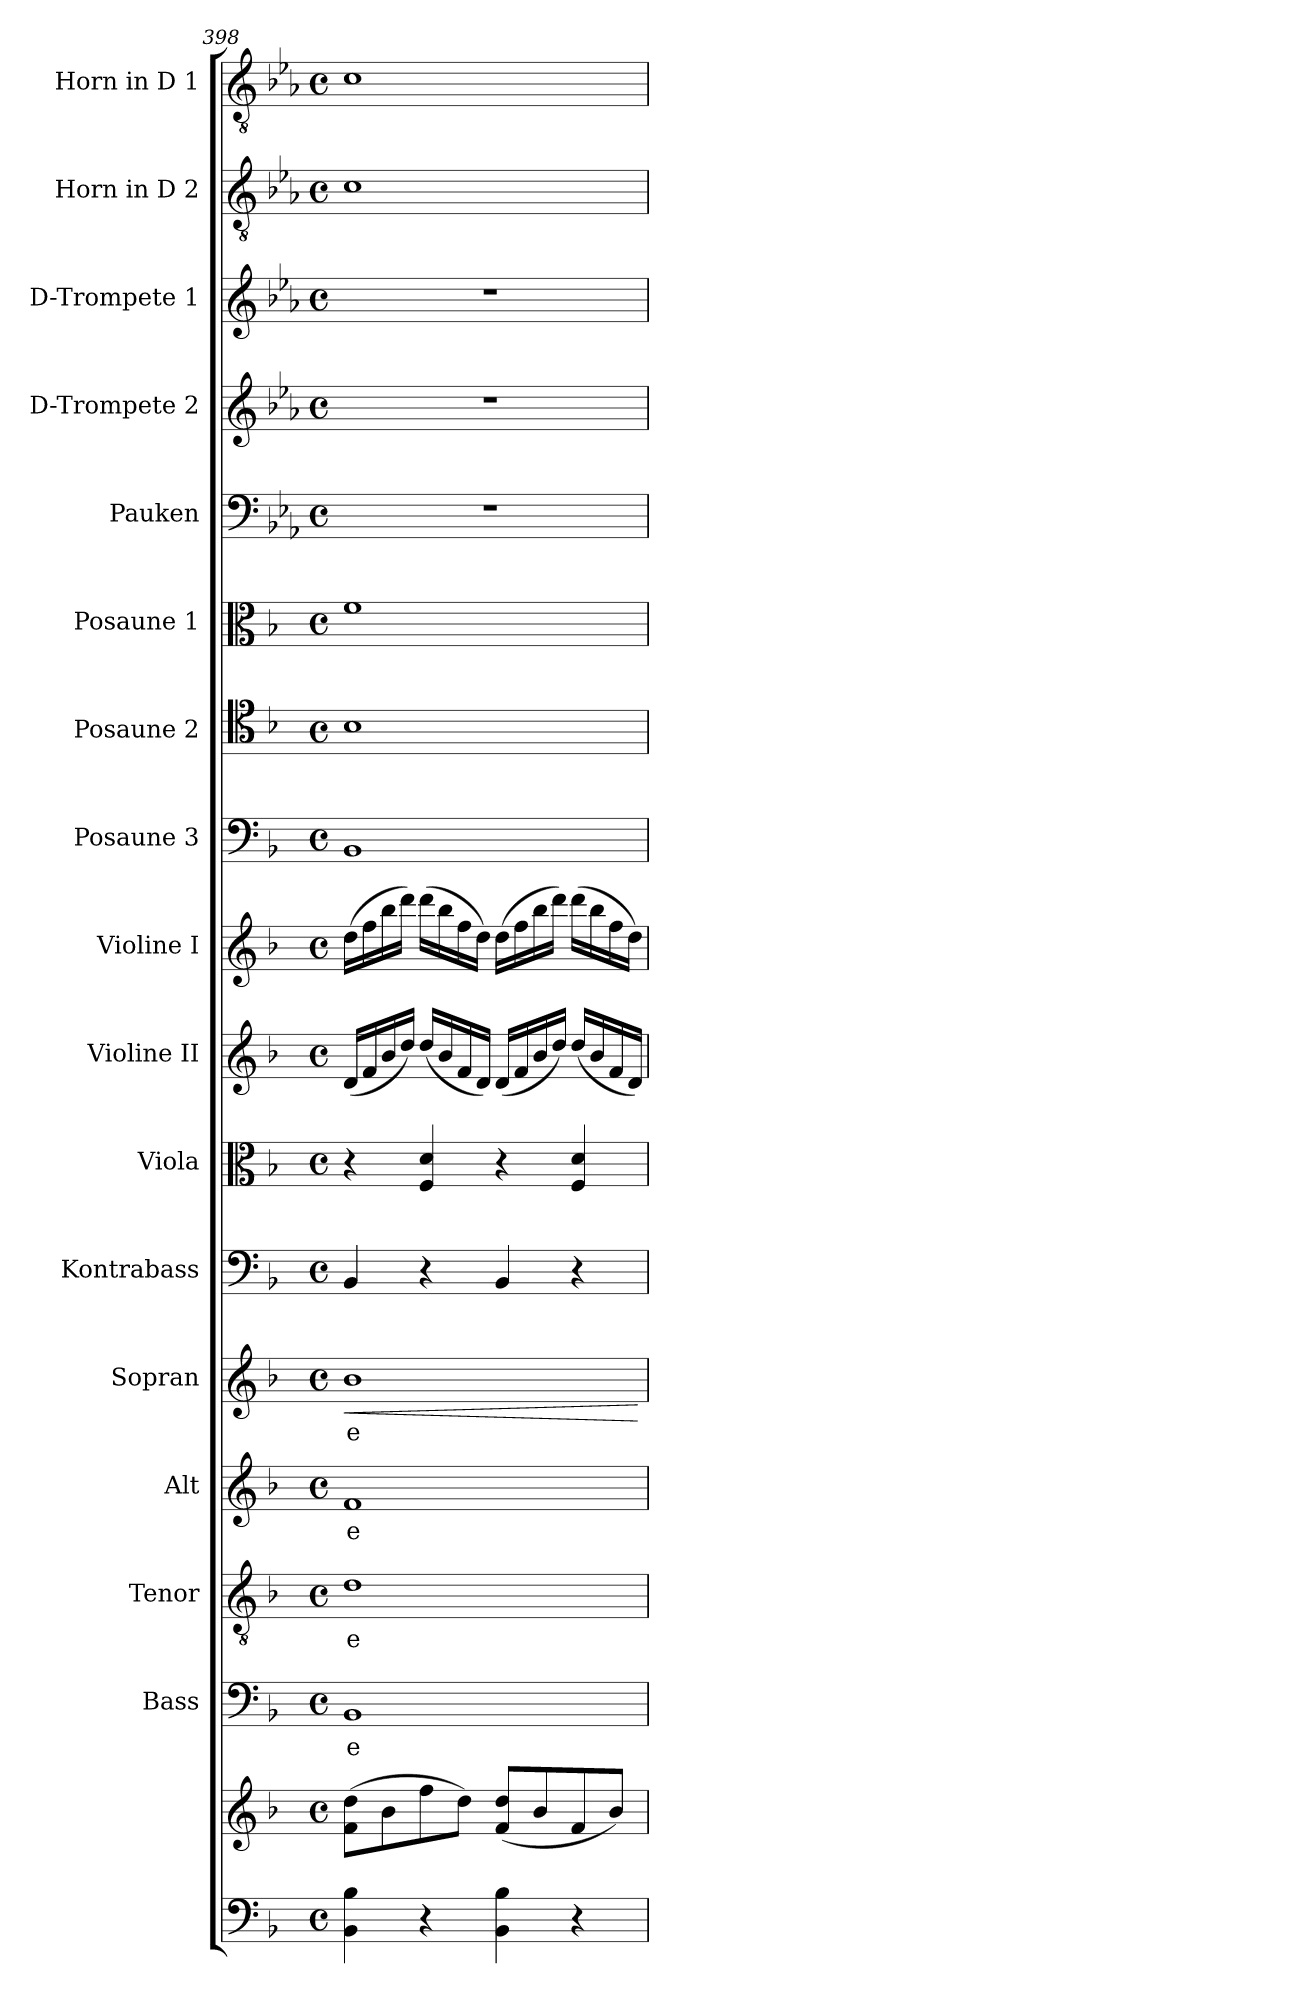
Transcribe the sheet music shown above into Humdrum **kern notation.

**kern	**kern	**kern	**text	**kern	**text	**kern	**text	**kern	**text	**dynam	**kern	**kern	**kern	**kern	**kern	**kern	**kern	**kern	**kern	**kern	**kern	**kern
*part17	*part17	*part16	*part16	*part15	*part15	*part14	*part14	*part13	*part13	*part13	*part12	*part11	*part10	*part9	*part8	*part7	*part6	*part5	*part4	*part3	*part2	*part1
*staff18	*staff17	*staff16	*staff16	*staff15	*staff15	*staff14	*staff14	*staff13	*staff13	*staff13	*staff12	*staff11	*staff10	*staff9	*staff8	*staff7	*staff6	*staff5	*staff4	*staff3	*staff2	*staff1
*	*	*I"Bass	*	*I"Tenor	*	*I"Alt	*	*I"Sopran	*	*	*I"Kontrabass	*I"Viola	*I"Violine II	*I"Violine I	*I"Posaune 3	*I"Posaune 2	*I"Posaune 1	*I"Pauken	*I"D-Trompete 2	*I"D-Trompete 1	*I"Horn in D 2	*I"Horn in D 1
*	*	*I'B.	*	*I'T.	*	*I'A.	*	*I'S.	*	*	*I'Kb.	*I'Vla.	*I'Vl. II	*I'Vl. I	*I'Pos. 3	*I'Pos. 2	*I'Pos. 1	*I'Pk.	*I'D Trp. 2	*I'D Trp. 1	*I'Hrn. 2	*I'Hrn. 1
*clefF4	*clefG2	*clefF4	*	*clefGv2	*	*clefG2	*	*clefG2	*	*	*clefF4	*clefC3	*clefG2	*clefG2	*clefF4	*clefC4	*clefC3	*clefF4	*clefG2	*clefG2	*clefGv2	*clefGv2
*	*	*	*	*	*	*	*	*	*	*	*ITrd7c12	*	*	*	*	*	*	*ITrd-1c-2	*ITrd-1c-2	*ITrd-1c-2	*ITrd-1c-2	*ITrd-1c-2
*k[b-]	*k[b-]	*k[b-]	*	*k[b-]	*	*k[b-]	*	*k[b-]	*	*	*k[b-]	*k[b-]	*k[b-]	*k[b-]	*k[b-]	*k[b-]	*k[b-]	*k[b-]	*k[b-]	*k[b-]	*k[b-]	*k[b-]
*F:	*F:	*F:	*	*F:	*	*F:	*	*F:	*	*	*F:	*F:	*F:	*F:	*F:	*F:	*F:	*F:	*F:	*F:	*F:	*F:
*M4/4	*M4/4	*M4/4	*	*M4/4	*	*M4/4	*	*M4/4	*	*	*M4/4	*M4/4	*M4/4	*M4/4	*M4/4	*M4/4	*M4/4	*M4/4	*M4/4	*M4/4	*M4/4	*M4/4
*met(c)	*met(c)	*met(c)	*	*met(c)	*	*met(c)	*	*met(c)	*	*	*met(c)	*met(c)	*met(c)	*met(c)	*met(c)	*met(c)	*met(c)	*met(c)	*met(c)	*met(c)	*met(c)	*met(c)
=398	=398	=398	=398	=398	=398	=398	=398	=398	=398	=398	=398	=398	=398	=398	=398	=398	=398	=398	=398	=398	=398	=398
!	!	!	!LO:LY:b	!	!LO:LY:b	!	!LO:LY:b	!	!LO:LY:b	!LO:HP:b	!	!	!	!	!	!	!	!	!	!	!	!
4BB-\ 4B-\	(>8f\ 8dd\L	1BB-	e-	1d	e-	1f	e-	1b-	e-	<	4BBB-/	4r	(<16d/LL	(>16dd\LL	1BB-	1B-	1f	1r	1r	1r	1d	1d
.	.	.	.	.	.	.	.	.	.	.	.	.	16f/	16ff\	.	.	.	.	.	.	.	.
.	8b-\	.	.	.	.	.	.	.	.	.	.	.	16b-/	16bb-\	.	.	.	.	.	.	.	.
.	.	.	.	.	.	.	.	.	.	.	.	.	16dd/JJ)	16ddd\JJ)	.	.	.	.	.	.	.	.
4r	8ff\	.	.	.	.	.	.	.	.	.	4r	4F/ 4d/	(<16dd/LL	(>16ddd\LL	.	.	.	.	.	.	.	.
.	.	.	.	.	.	.	.	.	.	.	.	.	16b-/	16bb-\	.	.	.	.	.	.	.	.
.	8dd\J)	.	.	.	.	.	.	.	.	.	.	.	16f/	16ff\	.	.	.	.	.	.	.	.
.	.	.	.	.	.	.	.	.	.	.	.	.	16d/JJ)	16dd\JJ)	.	.	.	.	.	.	.	.
4BB-\ 4B-\	(<8f/ 8dd/L	.	.	.	.	.	.	.	.	.	4BBB-/	4r	(<16d/LL	(>16dd\LL	.	.	.	.	.	.	.	.
.	.	.	.	.	.	.	.	.	.	.	.	.	16f/	16ff\	.	.	.	.	.	.	.	.
.	8b-/	.	.	.	.	.	.	.	.	.	.	.	16b-/	16bb-\	.	.	.	.	.	.	.	.
.	.	.	.	.	.	.	.	.	.	.	.	.	16dd/JJ)	16ddd\JJ)	.	.	.	.	.	.	.	.
4r	8f/	.	.	.	.	.	.	.	.	.	4r	4F/ 4d/	(<16dd/LL	(>16ddd\LL	.	.	.	.	.	.	.	.
.	.	.	.	.	.	.	.	.	.	.	.	.	16b-/	16bb-\	.	.	.	.	.	.	.	.
.	8b-/J)	.	.	.	.	.	.	.	.	.	.	.	16f/	16ff\	.	.	.	.	.	.	.	.
.	.	.	.	.	.	.	.	.	.	.	.	.	16d/JJ)	16dd\JJ)	.	.	.	.	.	.	.	.
.	.	.	.	.	.	.	.	.	.	[	.	.	.	.	.	.	.	.	.	.	.	.
=	=	=	=	=	=	=	=	=	=	=	=	=	=	=	=	=	=	=	=	=	=	=
*-	*-	*-	*-	*-	*-	*-	*-	*-	*-	*-	*-	*-	*-	*-	*-	*-	*-	*-	*-	*-	*-	*-
